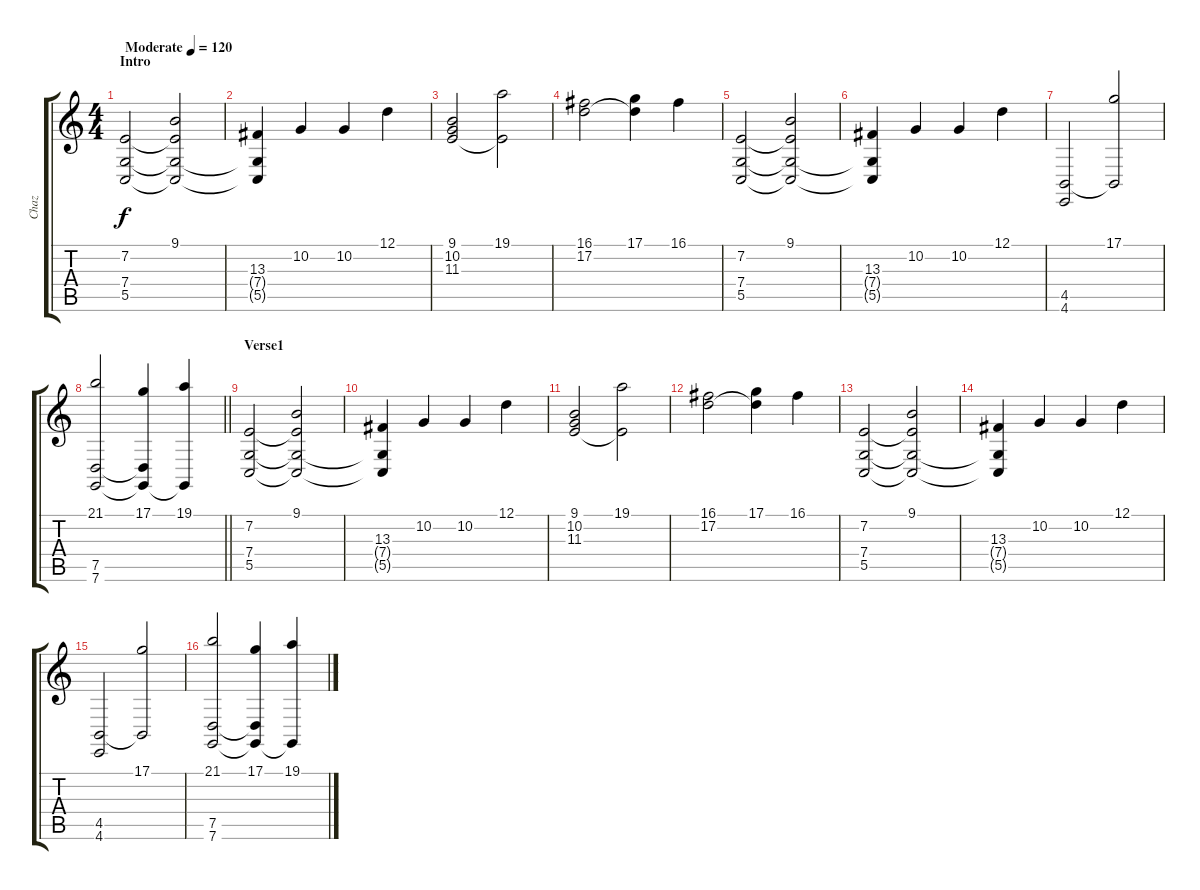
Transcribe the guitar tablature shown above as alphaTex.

\track ("Chaz" "Chaz") {instrument acousticgrandpiano}
\staff {score tabs}
\tuning (D4 A3 F3 C3 G2 C2) {hide}
\ts (4 4)
\section ("" "Intro")
\tempo (120 "Moderate")
\clef g2
\ks c
(7.2 7.4 5.5).2{dy f instrument acousticgrandpiano} (9.1 7.2{t} 7.4{t} 5.5{t}).2 |
(13.3 7.4{t} 5.5{t}).4 10.2.4 10.2.4 12.1.4 |
(9.1 10.2 11.3).2 (19.1 11.3{t}).2 |
(16.1 17.2).2 (17.1 17.2{t}).4 16.1.4 |
(7.2 7.4 5.5).2 (9.1 7.2{t} 7.4{t} 5.5{t}).2 |
(13.3 7.4{t} 5.5{t}).4 10.2.4 10.2.4 12.1.4 |
(4.5 4.6).2 (17.1 4.5{t}).2 |
\barLineRight lightlight
(21.1 7.5 7.6).2 (17.1 7.5{t} 7.6{t}).4 (19.1 7.6{t}).4 |
\section ("" "Verse1")
(7.2 7.4 5.5).2 (9.1 7.2{t} 7.4{t} 5.5{t}).2 |
(13.3 7.4{t} 5.5{t}).4 10.2.4 10.2.4 12.1.4 |
(9.1 10.2 11.3).2 (19.1 11.3{t}).2 |
(16.1 17.2).2 (17.1 17.2{t}).4 16.1.4 |
(7.2 7.4 5.5).2 (9.1 7.2{t} 7.4{t} 5.5{t}).2 |
(13.3 7.4{t} 5.5{t}).4 10.2.4 10.2.4 12.1.4 |
(4.5 4.6).2 (17.1 4.5{t}).2 |
(21.1 7.5 7.6).2 (17.1 7.5{t} 7.6{t}).4 (19.1 7.6{t}).4
